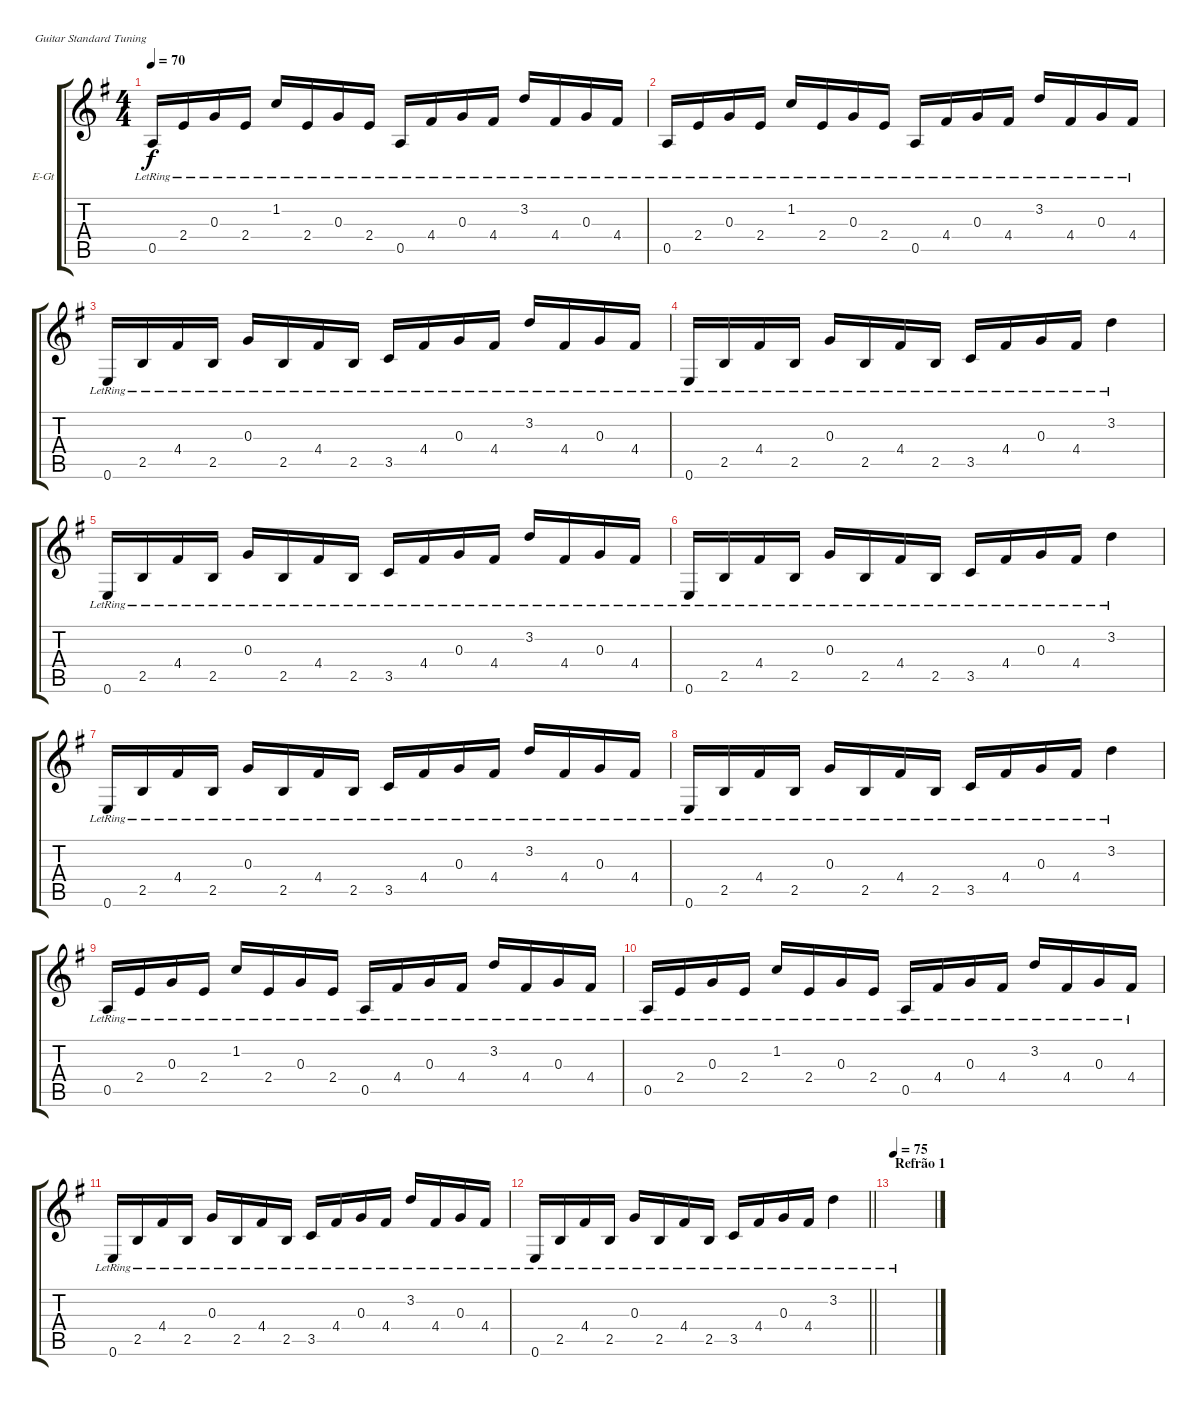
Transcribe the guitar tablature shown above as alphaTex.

\bracketExtendMode groupsimilarinstruments
\firstSystemTrackNameOrientation horizontal
\otherSystemsTrackNameOrientation horizontal
\track ("Dave Clean" "E-Gt") {instrument electricguitarclean}
\staff {score tabs}
\tuning (E4 B3 G3 D3 A2 E2)
\ts (4 4)
\tempo 70
\clef g2
\scale
0.333333
\ks eminor
0.5{lr}.16{dy f} 2.4{lr}.16 0.3{lr}.16 2.4{lr}.16 1.2{lr}.16 2.4{lr}.16 0.3{lr}.16 2.4{lr}.16 0.5{lr}.16 4.4{lr}.16 0.3{lr}.16 4.4{lr}.16 3.2{lr}.16 4.4{lr}.16 0.3{lr}.16 4.4{lr}.16 |
\scale
0.333333 0.5{lr}.16 2.4{lr}.16 0.3{lr}.16 2.4{lr}.16 1.2{lr}.16 2.4{lr}.16 0.3{lr}.16 2.4{lr}.16 0.5{lr}.16 4.4{lr}.16 0.3{lr}.16 4.4{lr}.16 3.2{lr}.16 4.4{lr}.16 0.3{lr}.16 4.4{lr}.16 |
\scale
0.333333 0.6{lr}.16 2.5{lr}.16 4.4{lr}.16 2.5{lr}.16 0.3{lr}.16 2.5{lr}.16 4.4{lr}.16 2.5{lr}.16 3.5{lr}.16 4.4{lr}.16 0.3{lr}.16 4.4{lr}.16 3.2{lr}.16 4.4{lr}.16 0.3{lr}.16 4.4{lr}.16 |
\scale
0.333333 0.6{lr}.16 2.5{lr}.16 4.4{lr}.16 2.5{lr}.16 0.3{lr}.16 2.5{lr}.16 4.4{lr}.16 2.5{lr}.16 3.5{lr}.16 4.4{lr}.16 0.3{lr}.16 4.4{lr}.16 3.2{lr}.4 |
\scale
0.333333 0.6{lr}.16 2.5{lr}.16 4.4{lr}.16 2.5{lr}.16 0.3{lr}.16 2.5{lr}.16 4.4{lr}.16 2.5{lr}.16 3.5{lr}.16 4.4{lr}.16 0.3{lr}.16 4.4{lr}.16 3.2{lr}.16 4.4{lr}.16 0.3{lr}.16 4.4{lr}.16 |
\scale
0.333333 0.6{lr}.16 2.5{lr}.16 4.4{lr}.16 2.5{lr}.16 0.3{lr}.16 2.5{lr}.16 4.4{lr}.16 2.5{lr}.16 3.5{lr}.16 4.4{lr}.16 0.3{lr}.16 4.4{lr}.16 3.2{lr}.4 |
\scale
0.333333 0.6{lr}.16 2.5{lr}.16 4.4{lr}.16 2.5{lr}.16 0.3{lr}.16 2.5{lr}.16 4.4{lr}.16 2.5{lr}.16 3.5{lr}.16 4.4{lr}.16 0.3{lr}.16 4.4{lr}.16 3.2{lr}.16 4.4{lr}.16 0.3{lr}.16 4.4{lr}.16 |
\scale
0.333333 0.6{lr}.16 2.5{lr}.16 4.4{lr}.16 2.5{lr}.16 0.3{lr}.16 2.5{lr}.16 4.4{lr}.16 2.5{lr}.16 3.5{lr}.16 4.4{lr}.16 0.3{lr}.16 4.4{lr}.16 3.2{lr}.4 |
\scale
0.333333 0.5{lr}.16 2.4{lr}.16 0.3{lr}.16 2.4{lr}.16 1.2{lr}.16 2.4{lr}.16 0.3{lr}.16 2.4{lr}.16 0.5{lr}.16 4.4{lr}.16 0.3{lr}.16 4.4{lr}.16 3.2{lr}.16 4.4{lr}.16 0.3{lr}.16 4.4{lr}.16 |
\scale
0.333333 0.5{lr}.16 2.4{lr}.16 0.3{lr}.16 2.4{lr}.16 1.2{lr}.16 2.4{lr}.16 0.3{lr}.16 2.4{lr}.16 0.5{lr}.16 4.4{lr}.16 0.3{lr}.16 4.4{lr}.16 3.2{lr}.16 4.4{lr}.16 0.3{lr}.16 4.4{lr}.16 |
\scale
0.333333 0.6{lr}.16 2.5{lr}.16 4.4{lr}.16 2.5{lr}.16 0.3{lr}.16 2.5{lr}.16 4.4{lr}.16 2.5{lr}.16 3.5{lr}.16 4.4{lr}.16 0.3{lr}.16 4.4{lr}.16 3.2{lr}.16 4.4{lr}.16 0.3{lr}.16 4.4{lr}.16 |
\scale
0.333333
\barLineRight lightlight
0.6{lr}.16 2.5{lr}.16 4.4{lr}.16 2.5{lr}.16 0.3{lr}.16 2.5{lr}.16 4.4{lr}.16 2.5{lr}.16 3.5{lr}.16 4.4{lr}.16 0.3{lr}.16 4.4{lr}.16 3.2{lr}.4 |
\section ("" "Refrão 1")
\tempo 75
\scale
0.333333 |
\scale
0.333333 |
\scale
0.333333 |
\scale
0.333333
